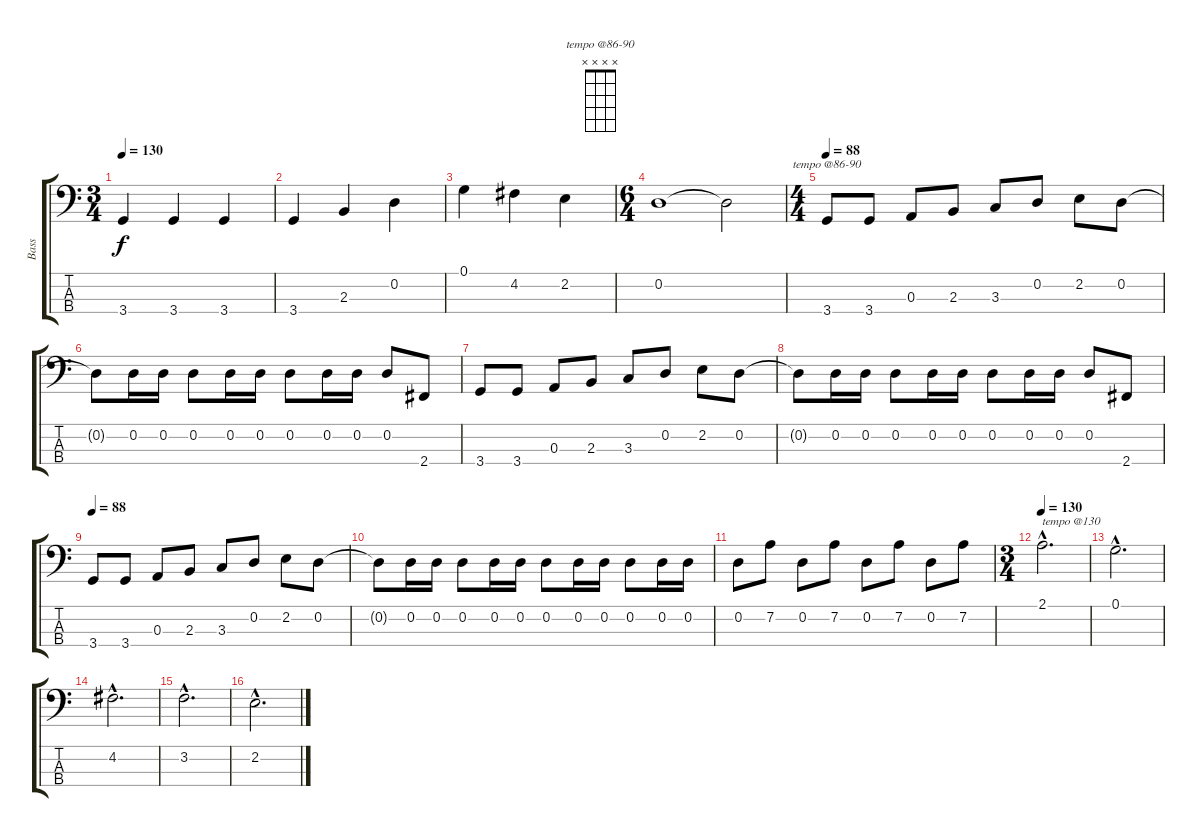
\track ("Bass" "Bass") {instrument electricbassfinger}
\staff {score tabs}
\tuning (G2 D2 A1 E1) {hide}
\chord ("tempo @86-90" x x x x)
\ts (3 4)
\tempo 130
\clef f4
\ks c
3.4.4{dy f} 3.4.4 3.4.4 |
3.4.4 2.3.4 0.2.4 |
0.1.4 4.2.4 2.2.4 |
\ts (6 4)
0.2.1 0.2{t}.2 |
\ts (4 4)
\tempo 88
3.4.8{ch "tempo @86-90"} 3.4.8 0.3.8 2.3.8 3.3.8 0.2.8 2.2.8 0.2.8 |
0.2{t}.8 0.2.16 0.2.16 0.2.8 0.2.16 0.2.16 0.2.8 0.2.16 0.2.16 0.2.8 2.4.8 |
3.4.8 3.4.8 0.3.8 2.3.8 3.3.8 0.2.8 2.2.8 0.2.8 |
0.2{t}.8 0.2.16 0.2.16 0.2.8 0.2.16 0.2.16 0.2.8 0.2.16 0.2.16 0.2.8 2.4.8 |
\tempo 88
3.4.8 3.4.8 0.3.8 2.3.8 3.3.8 0.2.8 2.2.8 0.2.8 |
0.2{t}.8 0.2.16 0.2.16 0.2.8 0.2.16 0.2.16 0.2.8 0.2.16 0.2.16 0.2.8 0.2.16 0.2.16 |
0.2.8 7.2.8 0.2.8 7.2.8 0.2.8 7.2.8 0.2.8 7.2.8 |
\ts (3 4)
\tempo 130
2.1{hac}.2{d txt "tempo @130"} |
0.1{hac}.2{d} |
4.2{hac}.2{d} |
3.2{hac}.2{d} |
2.2{hac}.2{d}
